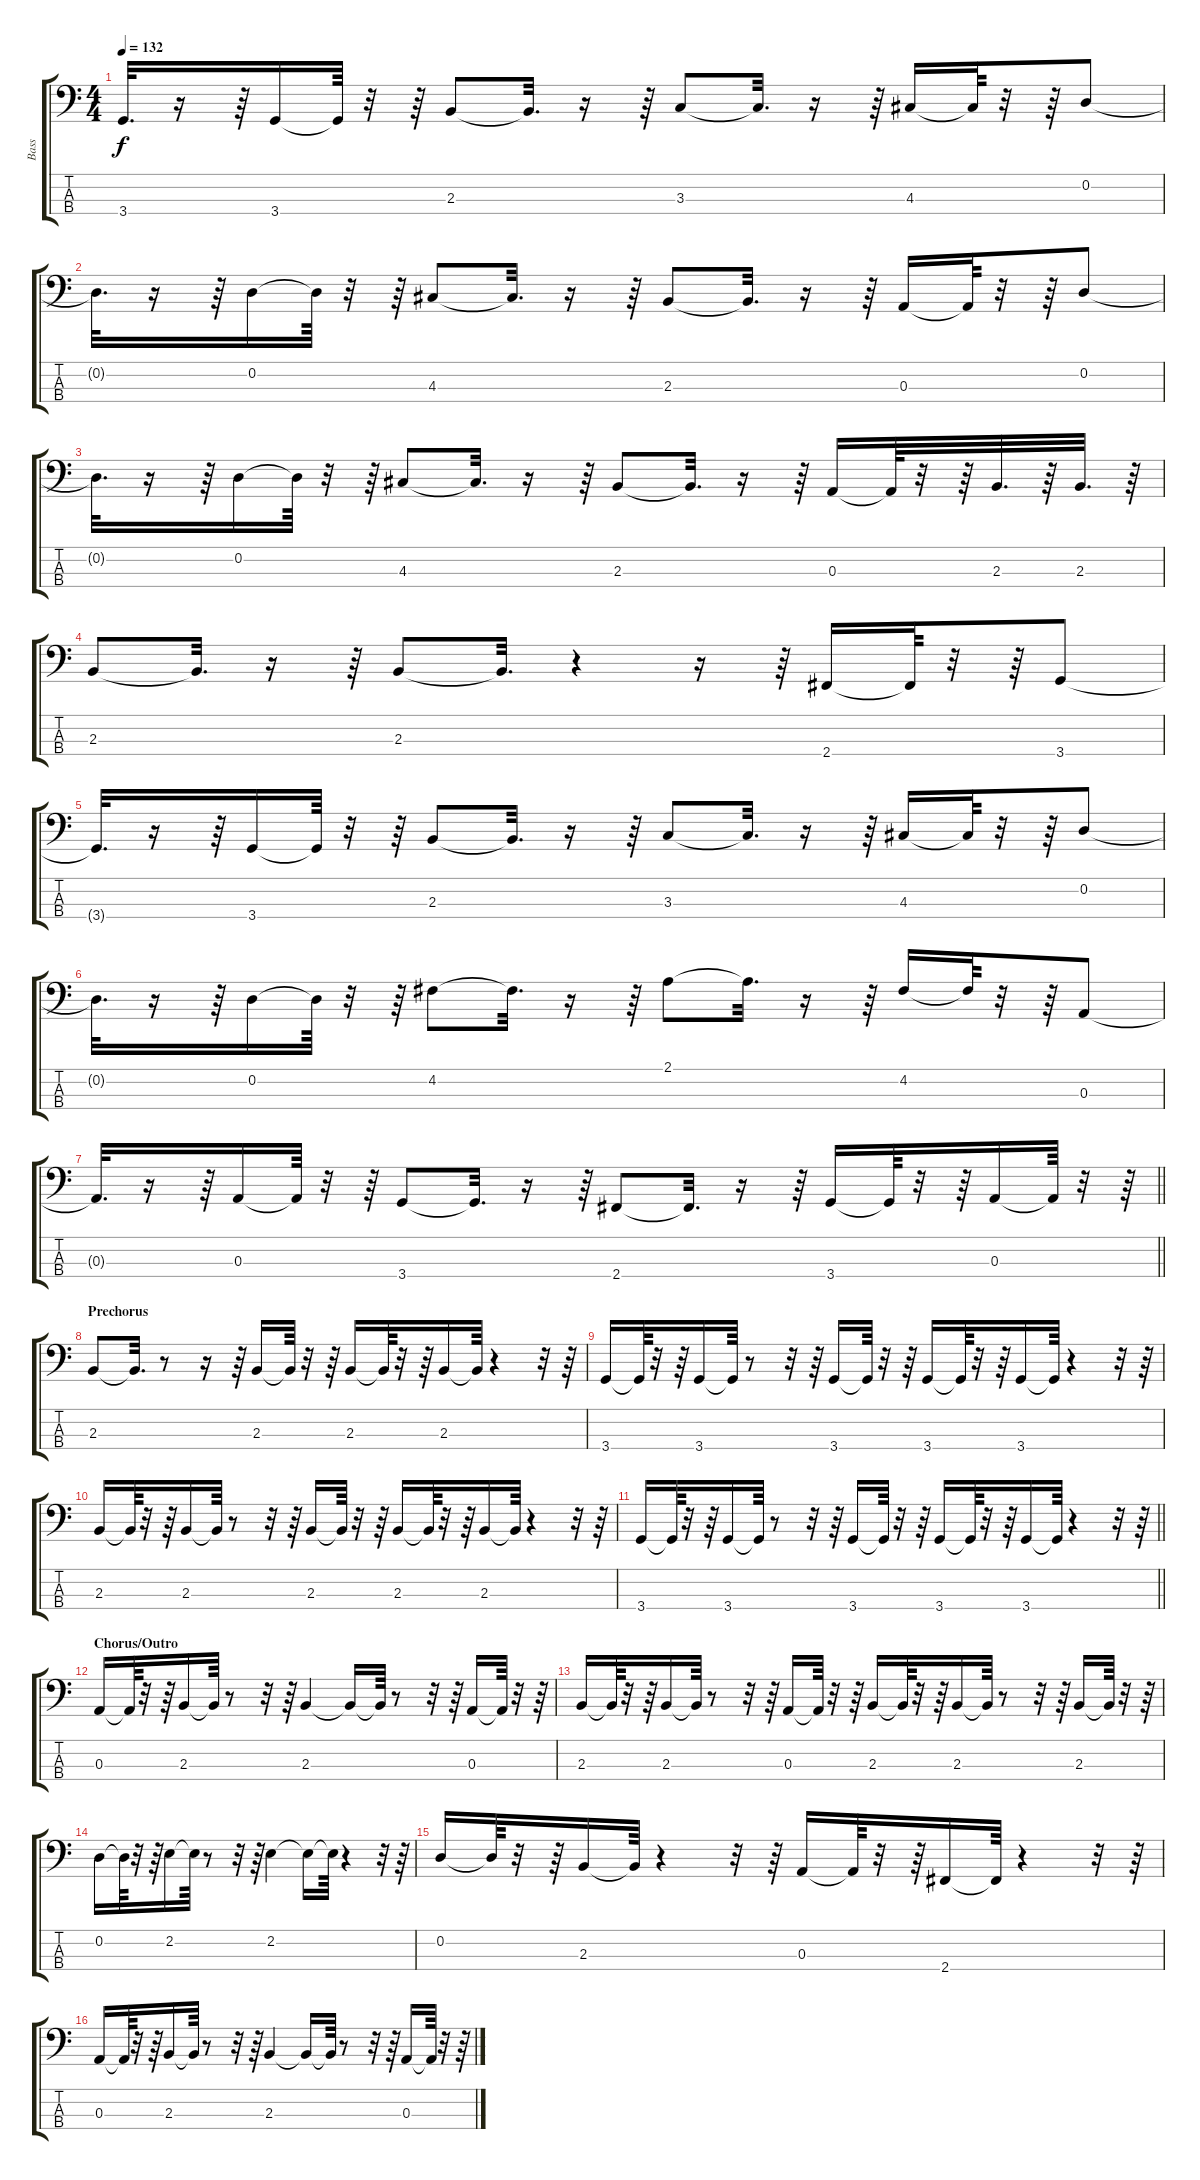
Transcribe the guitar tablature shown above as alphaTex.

\track ("Bass" "Bass") {instrument electricbassfinger}
\staff {score tabs}
\tuning (G2 D2 A1 E1) {hide}
\ts (4 4)
\tempo 132
\clef f4
\ks c
3.4{t}.32{d dy f} r.16 r.64 3.4.16 3.4{t}.64 r.32 r.64 2.3.8 2.3{t}.32{d} r.16 r.64 3.3.8 3.3{t}.32{d} r.16 r.64 4.3.16 4.3{t}.64 r.32 r.64 0.2.8 |
0.2{t}.32{d} r.16 r.64 0.2.16 0.2{t}.64 r.32 r.64 4.3.8 4.3{t}.32{d} r.16 r.64 2.3.8 2.3{t}.32{d} r.16 r.64 0.3.16 0.3{t}.64 r.32 r.64 0.2.8 |
0.2{t}.32{d} r.16 r.64 0.2.16 0.2{t}.64 r.32 r.64 4.3.8 4.3{t}.32{d} r.16 r.64 2.3.8 2.3{t}.32{d} r.16 r.64 0.3.16 0.3{t}.64 r.32 r.64 2.3.32{d} r.64 2.3.32{d} r.64 |
2.3.8 2.3{t}.32{d} r.16 r.64 2.3.8 2.3{t}.32{d} r.4 r.16 r.64 2.4.16 2.4{t}.64 r.32 r.64 3.4.8 |
3.4{t}.32{d} r.16 r.64 3.4.16 3.4{t}.64 r.32 r.64 2.3.8 2.3{t}.32{d} r.16 r.64 3.3.8 3.3{t}.32{d} r.16 r.64 4.3.16 4.3{t}.64 r.32 r.64 0.2.8 |
0.2{t}.32{d} r.16 r.64 0.2.16 0.2{t}.64 r.32 r.64 4.2.8 4.2{t}.32{d} r.16 r.64 2.1.8 2.1{t}.32{d} r.16 r.64 4.2.16 4.2{t}.64 r.32 r.64 0.3.8 |
\barLineRight lightlight
0.3{t}.32{d} r.16 r.64 0.3.16 0.3{t}.64 r.32 r.64 3.4.8 3.4{t}.32{d} r.16 r.64 2.4.8 2.4{t}.32{d} r.16 r.64 3.4.16 3.4{t}.64 r.32 r.64 0.3.16 0.3{t}.64 r.32 r.64 |
\section ("" "Prechorus")
2.3.8 2.3{t}.32{d} r.8 r.16 r.64 2.3.16 2.3{t}.64 r.32 r.64 2.3.16 2.3{t}.64 r.32 r.64 2.3.16 2.3{t}.64 r.4 r.32 r.64 |
3.4.16 3.4{t}.64 r.32 r.64 3.4.16 3.4{t}.64 r.8 r.32 r.64 3.4.16 3.4{t}.64 r.32 r.64 3.4.16 3.4{t}.64 r.32 r.64 3.4.16 3.4{t}.64 r.4 r.32 r.64 |
2.3.16 2.3{t}.64 r.32 r.64 2.3.16 2.3{t}.64 r.8 r.32 r.64 2.3.16 2.3{t}.64 r.32 r.64 2.3.16 2.3{t}.64 r.32 r.64 2.3.16 2.3{t}.64 r.4 r.32 r.64 |
\barLineRight lightlight
3.4.16 3.4{t}.64 r.32 r.64 3.4.16 3.4{t}.64 r.8 r.32 r.64 3.4.16 3.4{t}.64 r.32 r.64 3.4.16 3.4{t}.64 r.32 r.64 3.4.16 3.4{t}.64 r.4 r.32 r.64 |
\section ("" "Chorus/Outro")
0.3.16 0.3{t}.64 r.32 r.64 2.3.16 2.3{t}.64 r.8 r.32 r.64 2.3.4 2.3{t}.16 2.3{t}.64 r.8 r.32 r.64 0.3.16 0.3{t}.64 r.32 r.64 |
2.3.16 2.3{t}.64 r.32 r.64 2.3.16 2.3{t}.64 r.8 r.32 r.64 0.3.16 0.3{t}.64 r.32 r.64 2.3.16 2.3{t}.64 r.32 r.64 2.3.16 2.3{t}.64 r.8 r.32 r.64 2.3.16 2.3{t}.64 r.32 r.64 |
0.2.16 0.2{t}.64 r.32 r.64 2.2.16 2.2{t}.64 r.8 r.32 r.64 2.2.4 2.2{t}.16 2.2{t}.64 r.4 r.32 r.64 |
0.2.16 0.2{t}.64 r.32 r.64 2.3.16 2.3{t}.64 r.4 r.32 r.64 0.3.16 0.3{t}.64 r.32 r.64 2.4.16 2.4{t}.64 r.4 r.32 r.64 |
0.3.16 0.3{t}.64 r.32 r.64 2.3.16 2.3{t}.64 r.8 r.32 r.64 2.3.4 2.3{t}.16 2.3{t}.64 r.8 r.32 r.64 0.3.16 0.3{t}.64 r.32 r.64
